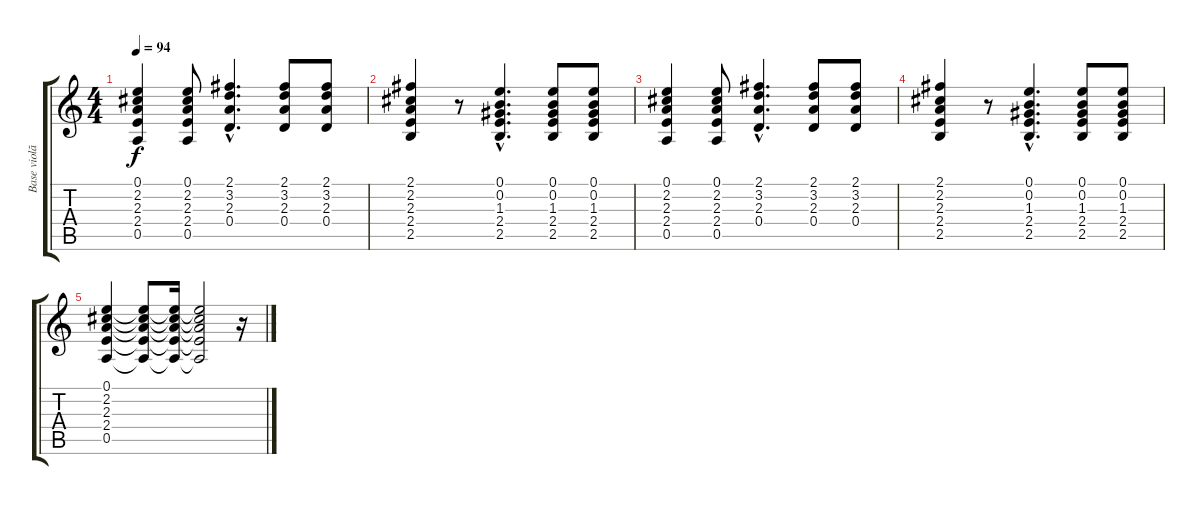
\track ("Base violão" "Base violã") {instrument acousticguitarnylon}
\staff {score tabs}
\tuning (E4 B3 G3 D3 A2 E2) {hide}
\ts (4 4)
\tempo 94
\clef g2
\ks c
(0.1 2.2 2.3 2.4 0.5).4{dy f} (0.1 2.2 2.3 2.4 0.5).8 (2.1{hac} 3.2{hac} 2.3 0.4{hac}).4{d} (2.1 3.2 2.3 0.4).8 (2.1 3.2 2.3 0.4).8 |
(2.1 2.2 2.3 2.4 2.5).4 r.8 (0.1{hac} 0.2{hac} 1.3{hac} 2.4{hac} 2.5{hac}).4{d} (0.1 0.2 1.3 2.4 2.5).8 (0.1 0.2 1.3 2.4 2.5).8 |
(0.1 2.2 2.3 2.4 0.5).4 (0.1 2.2 2.3 2.4 0.5).8 (2.1{hac} 3.2{hac} 2.3 0.4{hac}).4{d} (2.1 3.2 2.3 0.4).8 (2.1 3.2 2.3 0.4).8 |
(2.1 2.2 2.3 2.4 2.5).4 r.8 (0.1{hac} 0.2{hac} 1.3{hac} 2.4{hac} 2.5{hac}).4{d} (0.1 0.2 1.3 2.4 2.5).8 (0.1 0.2 1.3 2.4 2.5).8 |
(0.1 2.2 2.3 2.4 0.5).4 (0.1{t} 2.2{t} 2.3{t} 2.4{t} 0.5{t}).8 (0.1{t} 2.2{t} 2.3{t} 2.4{t} 0.5{t}).16 (0.1{t} 2.2{t} 2.3{t} 2.4{t} 0.5{t}).2 r.16
